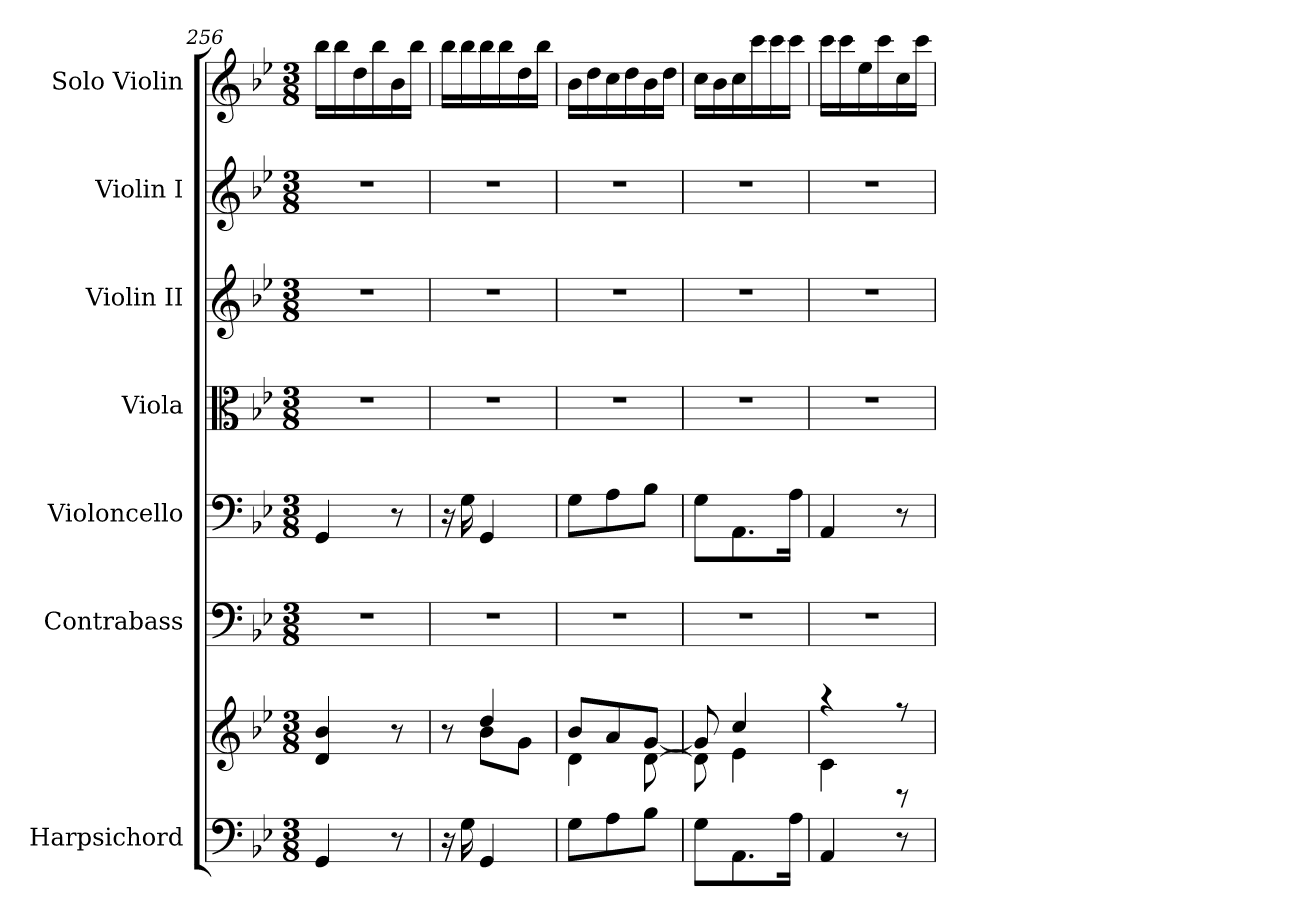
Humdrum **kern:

**kern	**kern	**kern	**kern	**kern	**kern	**kern	**kern
*part7	*part7	*part6	*part5	*part4	*part3	*part2	*part1
*staff8	*staff7	*staff6	*staff5	*staff4	*staff3	*staff2	*staff1
*I"Harpsichord	*	*I"Contrabass	*I"Violoncello	*I"Viola	*I"Violin II	*I"Violin I	*I"Solo Violin
*I'Hch.	*	*I'Cb.	*I'Vc.	*I'Vla.	*I'Vln. II	*I'Vln. I	*I'Vln.
*clefF4	*clefG2	*clefF4	*clefF4	*clefC3	*clefG2	*clefG2	*clefG2
*	*	*ITrd7c12	*	*	*	*	*
*k[b-e-]	*k[b-e-]	*k[b-e-]	*k[b-e-]	*k[b-e-]	*k[b-e-]	*k[b-e-]	*k[b-e-]
*M3/8	*M3/8	*M3/8	*M3/8	*M3/8	*M3/8	*M3/8	*M3/8
=256	=256	=256	=256	=256	=256	=256	=256
4GG/	4d/ 4b-/	4.r	4GG/	4.r	4.r	4.r	16bb-\LL
.	.	.	.	.	.	.	16bb-\
.	.	.	.	.	.	.	16dd\
.	.	.	.	.	.	.	16bb-\
8r	8r	.	8r	.	.	.	16b-\
.	.	.	.	.	.	.	16bb-\JJ
=257	=257	=257	=257	=257	=257	=257	=257
*	*^	*	*	*	*	*	*
16r	8r	8ryy	4.r	16r	4.r	4.r	4.r	16bb-\LL
16G\	.	.	.	16G\	.	.	.	16bb-\
4GG/	8b-\L	4dd/	.	4GG/	.	.	.	16bb-\
.	.	.	.	.	.	.	.	16bb-\
.	8g\J	.	.	.	.	.	.	16dd\
.	.	.	.	.	.	.	.	16bb-\JJ
!!LO:PB:g=z
=258	=258	=258	=258	=258	=258	=258	=258	=258
8G\L	4d\	8b-/L	4.r	8G\L	4.r	4.r	4.r	16b-\LL
.	.	.	.	.	.	.	.	16dd\
8A\	.	8a/	.	8A\	.	.	.	16cc\
.	.	.	.	.	.	.	.	16dd\
8B-\J	[8d\	[8g/J	.	8B-\J	.	.	.	16b-\
.	.	.	.	.	.	.	.	16dd\JJ
=259	=259	=259	=259	=259	=259	=259	=259	=259
8G\L	8d\]	8g/]	4.r	8G\L	4.r	4.r	4.r	16cc\LL
.	.	.	.	.	.	.	.	16b-\
8.AA\	4e-\	4cc/	.	8.AA\	.	.	.	16cc\
.	.	.	.	.	.	.	.	16ccc\
.	.	.	.	.	.	.	.	16ccc\
16A\Jk	.	.	.	16A\Jk	.	.	.	16ccc\JJ
=260	=260	=260	=260	=260	=260	=260	=260	=260
4AA/	4c\	4raa	4.r	4AA/	4.r	4.r	4.r	16ccc\LL
.	.	.	.	.	.	.	.	16ccc\
.	.	.	.	.	.	.	.	16ee-\
.	.	.	.	.	.	.	.	16ccc\
8r	8rD	8rff	.	8r	.	.	.	16cc\
.	.	.	.	.	.	.	.	16ccc\JJ
*	*v	*v	*	*	*	*	*	*
=	=	=	=	=	=	=	=
*-	*-	*-	*-	*-	*-	*-	*-
